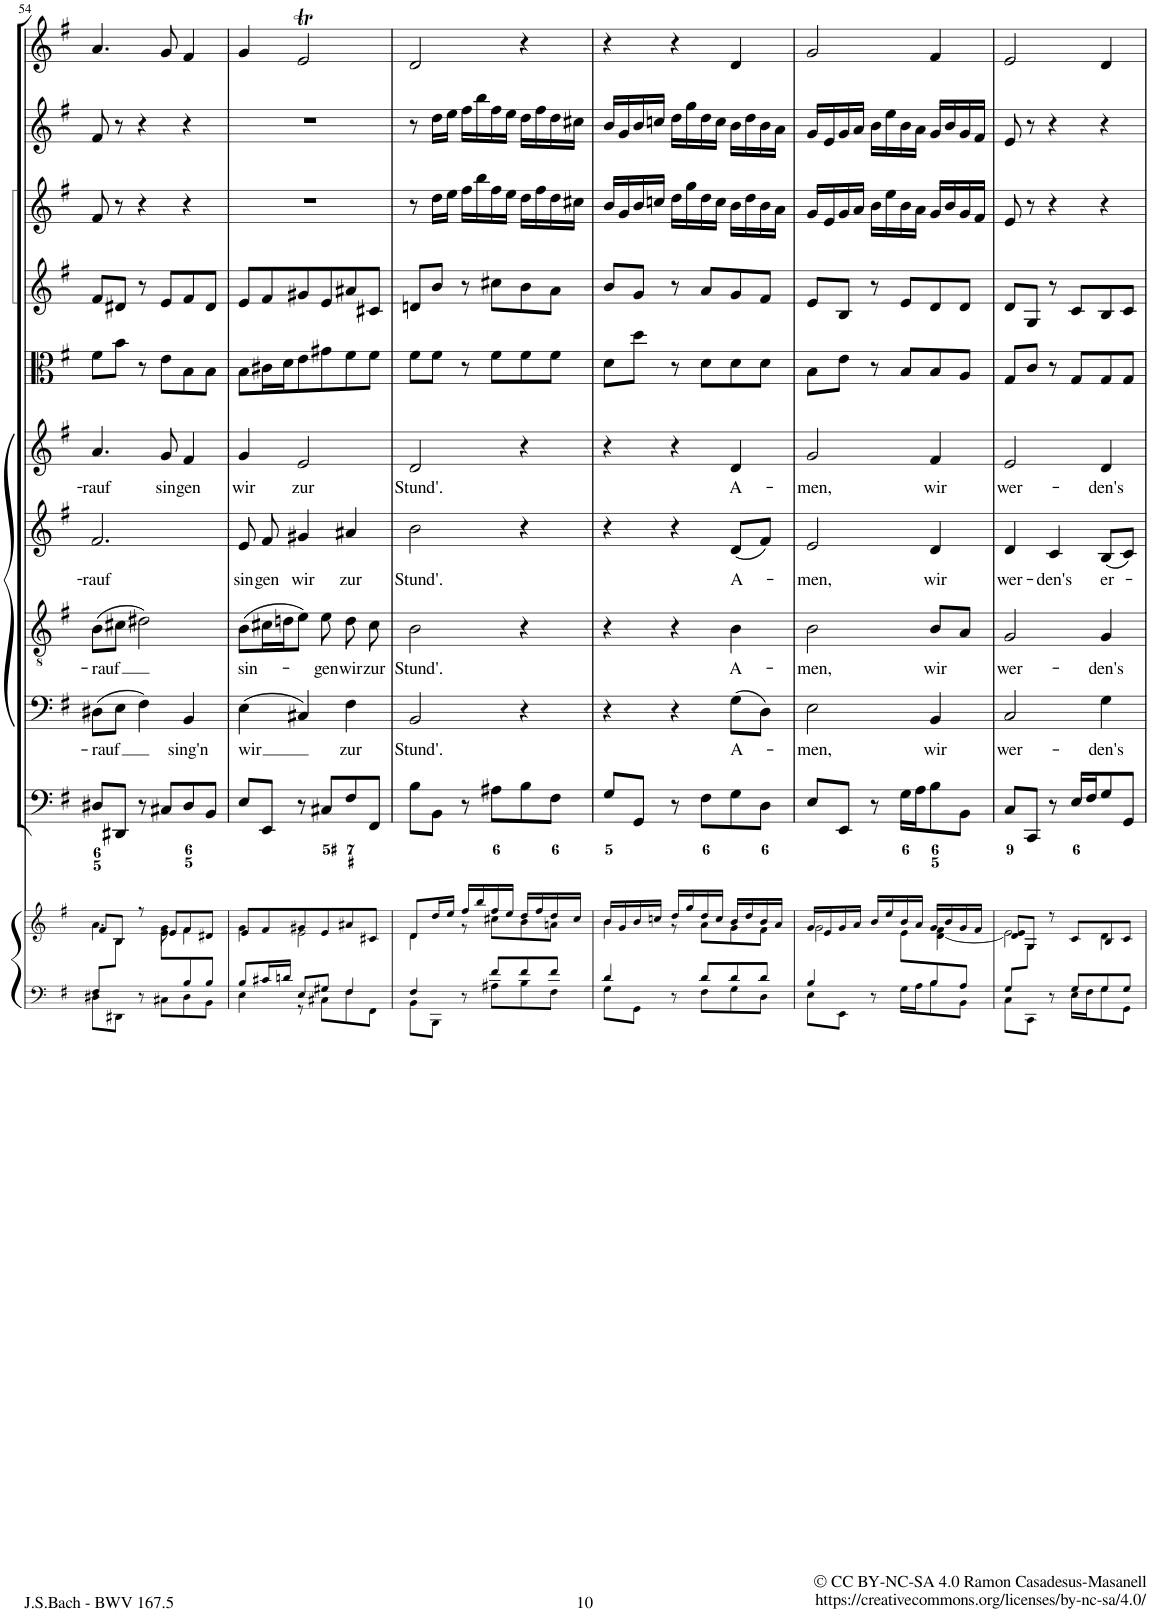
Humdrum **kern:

**kern	**kern	**kern	**kern	**text	**kern	**text	**kern	**text	**kern	**text	**kern	**kern	**kern	**kern	**kern
*part11	*part11	*part10	*part9	*part9	*part8	*part8	*part7	*part7	*part6	*part6	*part5	*part4	*part3	*part2	*part1
*staff12	*staff11	*staff10	*staff9	*staff9	*staff8	*staff8	*staff7	*staff7	*staff6	*staff6	*staff5	*staff4	*staff3	*staff2	*staff1
*I"Piano reduction	*	*I"Continuo	*I"Basso	*	*I"Tenore	*	*I"Alto	*	*I"Soprano	*	*I"Viola	*I"Violino II	*I"Violino I	*I"Oboe	*I"Clarino
*I'Pno	*	*	*	*	*	*	*	*	*	*	*	*	*	*I'Ob	*
!!LO:PB:g=z
*clefF4	*clefG2	*clefF4	*clefF4	*	*clefGv2	*	*clefG2	*	*clefG2	*	*clefC3	*clefG2	*clefG2	*clefG2	*clefG2
*k[f#]	*k[f#]	*k[f#]	*k[f#]	*	*k[f#]	*	*k[f#]	*	*k[f#]	*	*k[f#]	*k[f#]	*k[f#]	*k[f#]	*k[f#]
*M3/4	*M3/4	*M3/4	*M3/4	*	*M3/4	*	*M3/4	*	*M3/4	*	*M3/4	*M3/4	*M3/4	*M3/4	*M3/4
=54	=54	=54	=54	=54	=54	=54	=54	=54	=54	=54	=54	=54	=54	=54	=54
*^	*^	*	*	*	*	*	*	*	*	*	*	*	*	*	*
*	*	*	*^	*	*	*	*	*	*	*	*	*	*	*	*	*	*
!	!	!	!	!	!	!	!LO:LY:b	!	!LO:LY:b	!	!LO:LY:b	!	!LO:LY:b	!	!	!	!	!
8F#/L	8D#X\L	8f#/L	4.a\	8ryy	8D#X/L	(8D#X\L	-rauf	(8B\L	-rauf	2.f#/	-rauf	4.a/	-rauf	8f#\L	8f#/L	8f#/	8f#/	4.a/
8ryy	8DD#X\J	8B/J	.	8B\J	8DD#X/J	8E\J	.	8c#X\J	.	.	.	.	.	8b\J	8d#X/J	8r	8r	.
8r	8ryy	8r	.	8ryy	8r	4F#\)	.	2d#X\)	.	.	.	.	.	8r	8r	4r	4r	.
!	!	!	!	!	!	!	!	!	!	!	!	!	!LO:LY:b	!	!	!	!	!
8ryy	8C#X\L	8e/L	8g\	8e\L	8C#X/L	.	.	.	.	.	.	8g/	sin-	8e\L	8e/L	.	.	8g/
!	!	!	!	!	!	!	!LO:LY:b	!	!	!	!	!	!LO:LY:b	!	!	!	!	!
8B/	8D#\	8f#/	4f#\	4ryy	8D#/	4BB/	sing'n	.	.	.	.	4f#/	-gen	8B\	8f#/	4r	4r	4f#/
8B/J	8BB\J	8d#X/J	.	.	8BB/J	.	.	.	.	.	.	.	.	8B\J	8d#/J	.	.	.
*	*	*	*v	*v	*	*	*	*	*	*	*	*	*	*	*	*	*	*
=55	=55	=55	=55	=55	=55	=55	=55	=55	=55	=55	=55	=55	=55	=55	=55	=55	=55
!	!	!	!	!	!	!LO:LY:b	!	!LO:LY:b	!	!LO:LY:b	!	!LO:LY:b	!	!	!	!	!
8B/L	4E\	8e/L	4g\	8E/L	(4E\	wir	(8B\L	sin-	8e/	sin-	4g/	wir	8B\L	8e/L	2.r	2.r	4g/
!	!	!	!	!	!	!	!	!	!	!LO:LY:b	!	!	!	!	!	!	!
16c#X/L	.	8f#/	.	8EE/J	.	.	16c#X\L	.	8f#/	-gen	.	.	16c#X\L	8f#/	.	.	.
16dn/JJ	.	.	.	.	.	.	16dn\J	.	.	.	.	.	16d\J	.	.	.	.
!	!	!	!	!	!	!	!	!	!	!LO:LY:b	!	!LO:LY:b	!	!	!	!	!
8E/L	8r	8g#X/	2e\	8r	4C#X/)	.	8e\J)	.	4g#X/	wir	2e/	zur	8e\	8g#X/	.	.	2eT/
!	!	!	!	!	!	!	!	!LO:LY:b	!	!	!	!	!	!	!	!	!
8G#X/J	8C#X\L	8e/	.	8C#X/L	.	.	8e\	-gen	.	.	.	.	8g#X\	8e/	.	.	.
!	!	!	!	!	!	!LO:LY:b	!	!LO:LY:b	!	!LO:LY:b	!	!	!	!	!	!	!
4F#/	8F#\	8a#X/	.	8F#/	4F#\	zur	8d\	wir	4a#X/	zur	.	.	8f#\	8a#X/	.	.	.
!	!	!	!	!	!	!	!	!LO:LY:b	!	!	!	!	!	!	!	!	!
.	8FF#\J	8c#X/J	.	8FF#/J	.	.	8c#\	zur	.	.	.	.	8f#\J	8c#X/J	.	.	.
=56	=56	=56	=56	=56	=56	=56	=56	=56	=56	=56	=56	=56	=56	=56	=56	=56	=56
!	!	!	!	!	!	!LO:LY:b	!	!LO:LY:b	!	!LO:LY:b	!	!LO:LY:b	!	!	!	!	!
4F#/	8BB\L	8d/L	4d\	8B\L	2BB/	Stund'.	2B\	Stund'.	2b\	Stund'.	2d/	Stund'.	8f#\L	8dn/L	8r	8r	2d/
.	8BBB\J	16dd/L	.	8BB\J	.	.	.	.	.	.	.	.	8f#\J	8b/J	16dd\LL	16dd\LL	.
.	.	16ee/JJ	.	.	.	.	.	.	.	.	.	.	.	.	16ee\JJ	16ee\JJ	.
8r	8ryy	16ff#/LL	8r	8r	.	.	.	.	.	.	.	.	8r	8r	16ff#\LL	16ff#\LL	.
.	.	16bb/	.	.	.	.	.	.	.	.	.	.	.	.	16bb\	16bb\	.
8f#/L	8A#X\L	16ff#/	8cc#X\L	8A#X\L	.	.	.	.	.	.	.	.	8f#\L	8cc#X\L	16ff#\	16ff#\	.
.	.	16ee/JJ	.	.	.	.	.	.	.	.	.	.	.	.	16ee\JJ	16ee\JJ	.
8f#/	8B\	16dd/LL	8b\	8B\	4r	.	4r	.	4r	.	4r	.	8f#\	8b\	16dd\LL	16dd\LL	4r
.	.	16ff#/	.	.	.	.	.	.	.	.	.	.	.	.	16ff#\	16ff#\	.
8f#/J	8F#\J	16dd/	8an\J	8F#\J	.	.	.	.	.	.	.	.	8f#\J	8a\J	16dd\	16dd\	.
.	.	16cc#/JJ	.	.	.	.	.	.	.	.	.	.	.	.	16cc#X\JJ	16cc#X\JJ	.
=57	=57	=57	=57	=57	=57	=57	=57	=57	=57	=57	=57	=57	=57	=57	=57	=57	=57
4d/	8G\L	16b/LL	4b\	8G/L	4r	.	4r	.	4r	.	4r	.	8d\L	8b/L	16b/LL	16b/LL	4r
.	.	16g/	.	.	.	.	.	.	.	.	.	.	.	.	16g/	16g/	.
.	8GG\J	16b/	.	8GG/J	.	.	.	.	.	.	.	.	8dd\J	8g/J	16b/	16b/	.
.	.	16ccn/JJ	.	.	.	.	.	.	.	.	.	.	.	.	16ccn/JJ	16ccn/JJ	.
8r	8ryy	16dd/LL	8r	8r	4r	.	4r	.	4r	.	4r	.	8r	8r	16dd\LL	16dd\LL	4r
.	.	16gg/	.	.	.	.	.	.	.	.	.	.	.	.	16gg\	16gg\	.
8d/L	8F#\L	16dd/	8a\L	8F#\L	.	.	.	.	.	.	.	.	8d\L	8a/L	16dd\	16dd\	.
.	.	16cc/JJ	.	.	.	.	.	.	.	.	.	.	.	.	16cc\JJ	16cc\JJ	.
!	!	!	!	!	!	!LO:LY:b	!	!LO:LY:b	!	!LO:LY:b	!	!LO:LY:b	!	!	!	!	!
8d/	8G\	16b/LL	8g\	8G\	(8G\L	A-	4B\	A-	(8d/L	A-	4d/	A-	8d\	8g/	16b\LL	16b\LL	4d/
.	.	16dd/	.	.	.	.	.	.	.	.	.	.	.	.	16dd\	16dd\	.
8d/J	8D\J	16b/	8f#\J	8D\J	8D\J)	.	.	.	8f#/J)	.	.	.	8d\J	8f#/J	16b\	16b\	.
.	.	16a/JJ	.	.	.	.	.	.	.	.	.	.	.	.	16a\JJ	16a\JJ	.
=58	=58	=58	=58	=58	=58	=58	=58	=58	=58	=58	=58	=58	=58	=58	=58	=58	=58
*	*	*	*^	*	*	*	*	*	*	*	*	*	*	*	*	*	*
!	!	!	!	!	!	!	!LO:LY:b	!	!LO:LY:b	!	!LO:LY:b	!	!LO:LY:b	!	!	!	!	!
4B/	8E\L	16g/LL	2g\	4.ryy	8E/L	2E\	-men,	2B\	-men,	2e/	-men,	2g/	-men,	8B\L	8e/L	16g/LL	16g/LL	2g/
.	.	16e/	.	.	.	.	.	.	.	.	.	.	.	.	.	16e/	16e/	.
.	8EE\J	16g/	.	.	8EE/J	.	.	.	.	.	.	.	.	8e\J	8B/J	16g/	16g/	.
.	.	16a/JJ	.	.	.	.	.	.	.	.	.	.	.	.	.	16a/JJ	16a/JJ	.
8r	8ryy	16b/LL	.	.	8r	.	.	.	.	.	.	.	.	8r	8r	16b\LL	16b\LL	.
.	.	16ee/	.	.	.	.	.	.	.	.	.	.	.	.	.	16ee\	16ee\	.
8ryy	16G\LL	16b/	.	8e\L	16G\LL	.	.	.	.	.	.	.	.	8B/L	8e/L	16b\	16b\	.
.	16A\J	16a/JJ	.	.	16A\J	.	.	.	.	.	.	.	.	.	.	16a\JJ	16a\JJ	.
!	!	!	!	!	!	!	!LO:LY:b	!	!LO:LY:b	!	!LO:LY:b	!	!LO:LY:b	!	!	!	!	!
8B/	8B\	16g/LL	[4d\ 4f#\	4ryy	8B\	4BB/	wir	8B/L	wir	4d/	wir	4f#/	wir	8B/	8d/	16g/LL	16g/LL	4f#/
.	.	16b/	.	.	.	.	.	.	.	.	.	.	.	.	.	16b/	16b/	.
8A/J	8BB\J	16g/	.	.	8BB\J	.	.	8A/J	.	.	.	.	.	8A/J	8d/J	16g/	16g/	.
.	.	16f#/JJ	.	.	.	.	.	.	.	.	.	.	.	.	.	16f#/JJ	16f#/JJ	.
=59	=59	=59	=59	=59	=59	=59	=59	=59	=59	=59	=59	=59	=59	=59	=59	=59	=59	=59
!	!	!	!	!	!	!	!LO:LY:b	!	!LO:LY:b	!	!LO:LY:b	!	!LO:LY:b	!	!	!	!	!
8G/L	8C\L	8d/] 8e/L	2e\	8ryy	8C/L	2C/	wer-	2G/	wer-	4d/	wer-	2e/	wer-	8G/L	8d/L	8e/	8e/	2e/
8ryy	8CC\J	8G/J	.	8G\J	8CC/J	.	.	.	.	.	.	.	.	8c/J	8G/J	8r	8r	.
!	!	!	!	!	!	!	!	!	!	!	!LO:LY:b	!	!	!	!	!	!	!
8r	8ryy	8r	.	2ryy	8r	.	.	.	.	4c/	-den's	.	.	8r	8r	4r	4r	.
8G/L	16E\LL	8c/L	.	.	16E/LL	.	.	.	.	.	.	.	.	8G/L	8c/L	.	.	.
.	16F#\J	.	.	.	16F#/J	.	.	.	.	.	.	.	.	.	.	.	.	.
!	!	!	!	!	!	!	!LO:LY:b	!	!LO:LY:b	!	!LO:LY:b	!	!LO:LY:b	!	!	!	!	!
8G/	8G\	8B/	4d\	.	8G/	4G\	-den's	4G/	-den's	(8B/L	er-	4d/	-den's	8G/	8B/	4r	4r	4d/
8G/J	8GG\J	8c/J	.	.	8GG/J	.	.	.	.	8c/J)	.	.	.	8G/J	8c/J	.	.	.
*v	*v	*	*	*	*	*	*	*	*	*	*	*	*	*	*	*	*	*
*	*v	*v	*v	*	*	*	*	*	*	*	*	*	*	*	*	*	*
=	=	=	=	=	=	=	=	=	=	=	=	=	=	=	=
*-	*-	*-	*-	*-	*-	*-	*-	*-	*-	*-	*-	*-	*-	*-	*-
